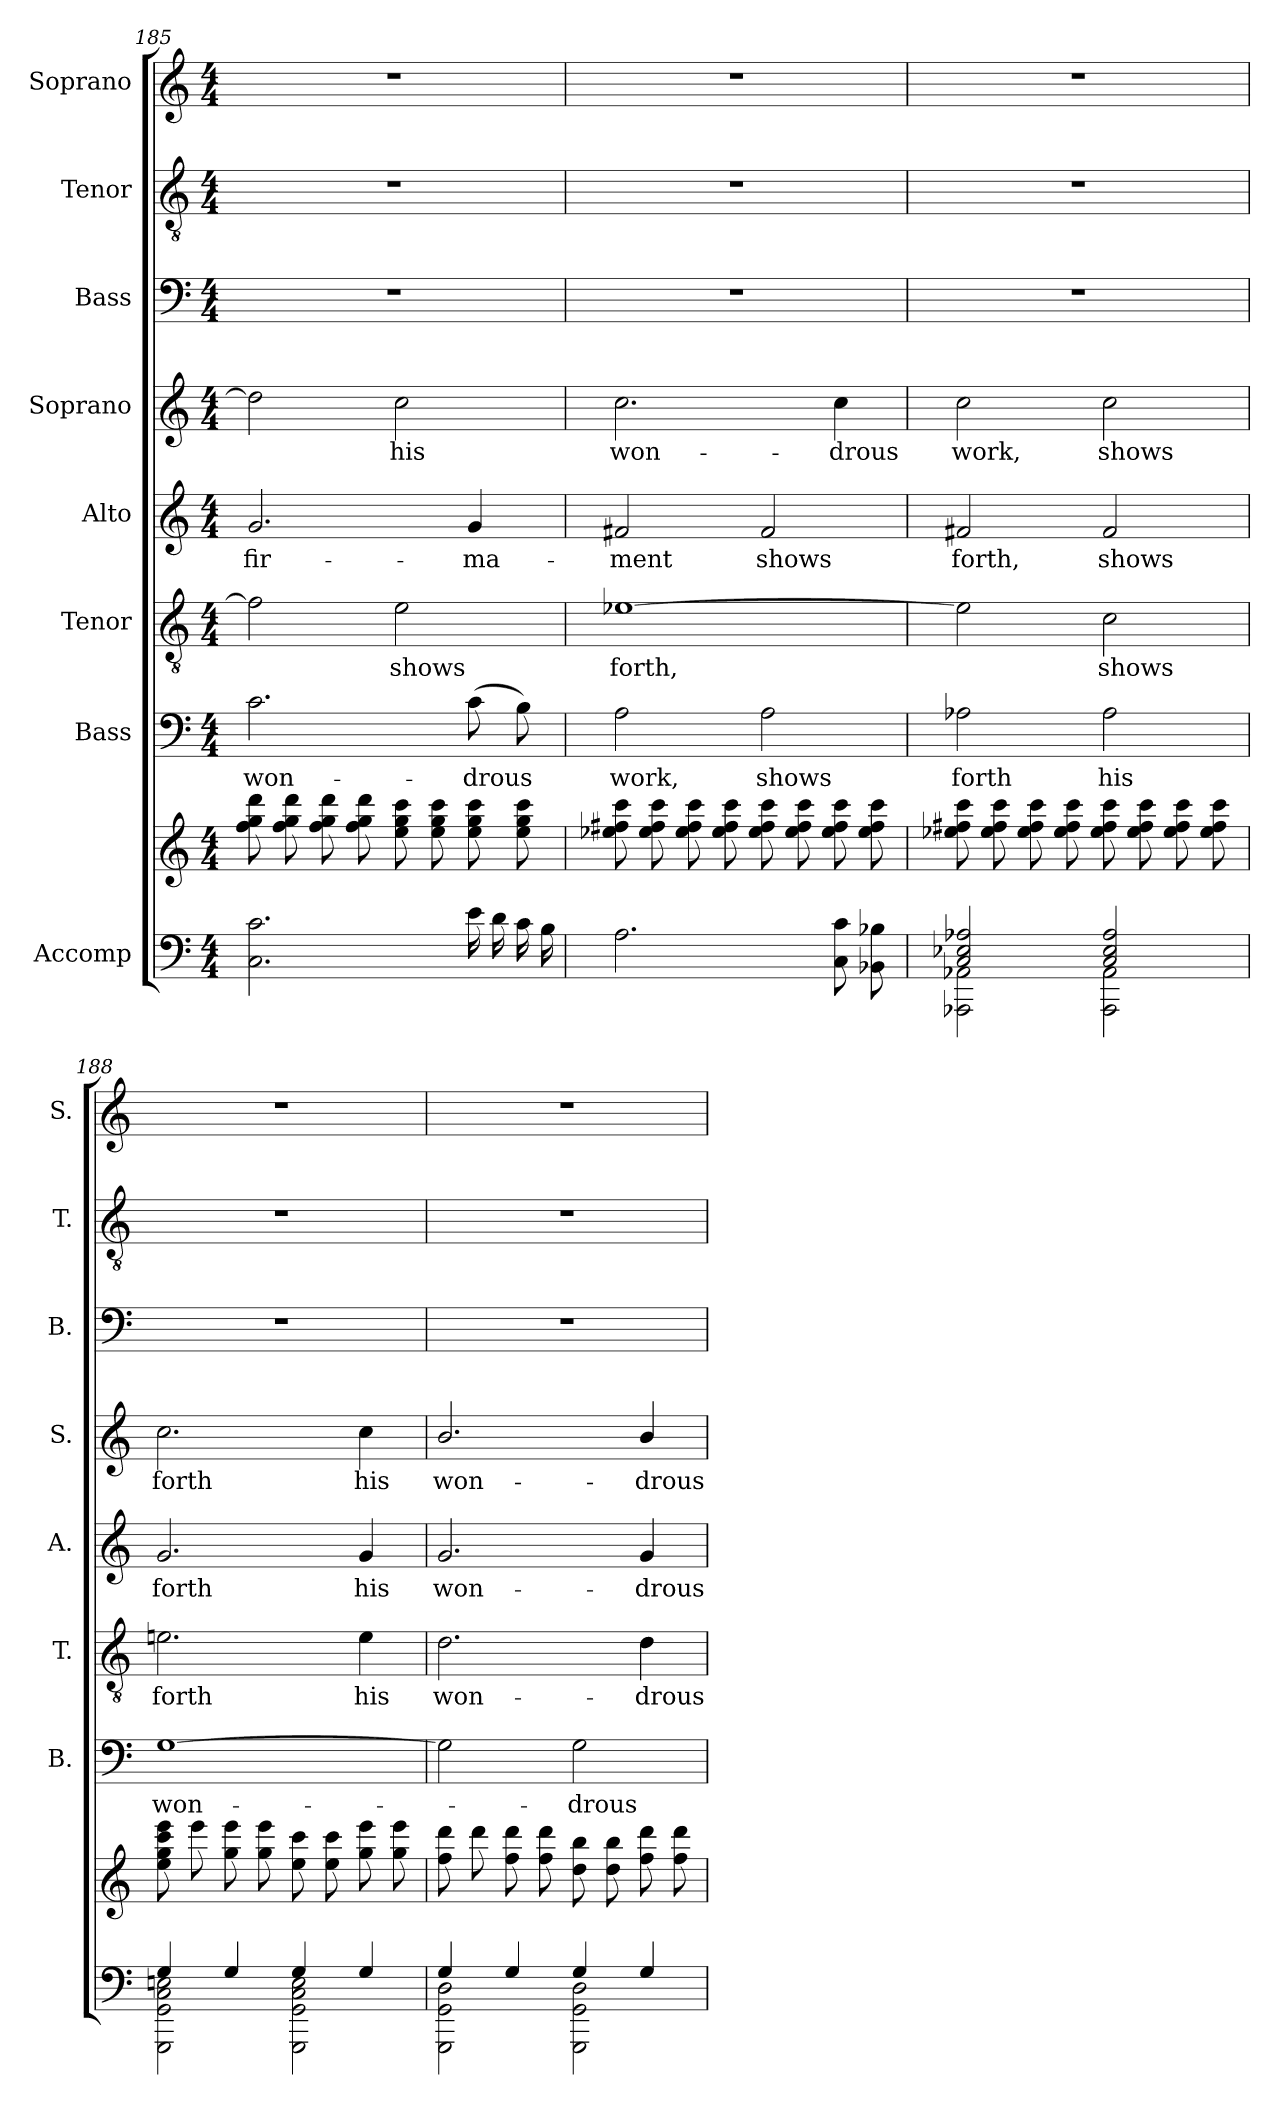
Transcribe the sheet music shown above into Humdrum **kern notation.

**kern	**kern	**kern	**text	**kern	**text	**kern	**text	**kern	**text	**kern	**kern	**kern
*part8	*part8	*part7	*part7	*part6	*part6	*part5	*part5	*part4	*part4	*part3	*part2	*part1
*staff9	*staff8	*staff7	*staff7	*staff6	*staff6	*staff5	*staff5	*staff4	*staff4	*staff3	*staff2	*staff1
*I"Accomp	*	*I"Bass	*	*I"Tenor	*	*I"Alto	*	*I"Soprano	*	*I"Bass	*I"Tenor	*I"Soprano
*	*	*I'B.	*	*I'T.	*	*I'A.	*	*I'S.	*	*I'B.	*I'T.	*I'S.
!!LO:LB:g=z
*clefF4	*clefG2	*clefF4	*	*clefGv2	*	*clefG2	*	*clefG2	*	*clefF4	*clefGv2	*clefG2
*	*	*	*	*ITrd7c12	*	*	*	*	*	*	*ITrd7c12	*
*k[]	*k[]	*k[]	*	*k[]	*	*k[]	*	*k[]	*	*k[]	*k[]	*k[]
*C:	*C:	*C:	*	*C:	*	*C:	*	*C:	*	*C:	*C:	*C:
*M4/4	*M4/4	*M4/4	*	*M4/4	*	*M4/4	*	*M4/4	*	*M4/4	*M4/4	*M4/4
=185	=185	=185	=185	=185	=185	=185	=185	=185	=185	=185	=185	=185
!	!	!	!LO:LY:b:color=#000000	!	!	!	!	!	!	!	!	!
!	!	!	!	!	!	!	!LO:LY:b:color=#000000	!	!	!	!	!
2.Ci\ 2.ci	8ffi\ 8ggi 8dddi	2.ci\	won-	2Fi\]	.	2.gi/	fir-	2ddi\]	.	1r	1r	1r
.	8ffi\ 8ggi 8dddi	.	.	.	.	.	.	.	.	.	.	.
.	8ffi\ 8ggi 8dddi	.	.	.	.	.	.	.	.	.	.	.
.	8ffi\ 8ggi 8dddi	.	.	.	.	.	.	.	.	.	.	.
!	!	!	!	!	!LO:LY:b:color=#000000	!	!	!	!	!	!	!
!	!	!	!	!	!	!	!	!	!LO:LY:b:color=#000000	!	!	!
.	8eei\ 8ggi 8ccci	.	.	2Ei\	shows	.	.	2cci\	his	.	.	.
.	8eei\ 8ggi 8ccci	.	.	.	.	.	.	.	.	.	.	.
!	!	!	!LO:LY:b:color=#000000	!	!	!	!	!	!	!	!	!
!	!	!	!	!	!	!	!LO:LY:b:color=#000000	!	!	!	!	!
16ei\	8eei\ 8ggi 8ccci	(8ci\	-drous	.	.	4gi/	-ma-	.	.	.	.	.
16di\	.	.	.	.	.	.	.	.	.	.	.	.
16ci\	8eei\ 8ggi 8ccci	8Bi\)	.	.	.	.	.	.	.	.	.	.
16Bi\	.	.	.	.	.	.	.	.	.	.	.	.
=186	=186	=186	=186	=186	=186	=186	=186	=186	=186	=186	=186	=186
!	!	!	!LO:LY:b:color=#000000	!	!	!	!	!	!	!	!	!
!	!	!	!	!	!LO:LY:b:color=#000000	!	!	!	!	!	!	!
!	!	!	!	!	!	!	!LO:LY:b:color=#000000	!	!	!	!	!
!	!	!	!	!	!	!	!	!	!LO:LY:b:color=#000000	!	!	!
2.Ai\	8ee-Xi\ 8ff#Xi 8ccci	2Ai\	work,	[1E-Xi	forth,	2f#Xi/	-ment	2.cci\	won-	1r	1r	1r
.	8ee-i\ 8ff#i 8ccci	.	.	.	.	.	.	.	.	.	.	.
.	8ee-i\ 8ff#i 8ccci	.	.	.	.	.	.	.	.	.	.	.
.	8ee-i\ 8ff#i 8ccci	.	.	.	.	.	.	.	.	.	.	.
!	!	!	!LO:LY:b:color=#000000	!	!	!	!	!	!	!	!	!
!	!	!	!	!	!	!	!LO:LY:b:color=#000000	!	!	!	!	!
.	8ee-i\ 8ff#i 8ccci	2Ai\	shows	.	.	2f#i/	shows	.	.	.	.	.
.	8ee-i\ 8ff#i 8ccci	.	.	.	.	.	.	.	.	.	.	.
!	!	!	!	!	!	!	!	!	!LO:LY:b:color=#000000	!	!	!
8Ci\ 8ci	8ee-i\ 8ff#i 8ccci	.	.	.	.	.	.	4cci\	-drous	.	.	.
8BB-Xi\ 8B-Xi	8ee-i\ 8ff#i 8ccci	.	.	.	.	.	.	.	.	.	.	.
=187	=187	=187	=187	=187	=187	=187	=187	=187	=187	=187	=187	=187
*^	*	*	*	*	*	*	*	*	*	*	*	*
!	!	!	!	!LO:LY:b:color=#000000	!	!	!	!	!	!	!	!	!
!	!	!	!	!	!	!	!	!LO:LY:b:color=#000000	!	!	!	!	!
!	!	!	!	!	!	!	!	!	!	!LO:LY:b:color=#000000	!	!	!
2Ci/ 2E-Xi 2A-Xi	2AAA-Xi\ 2AA-Xi	8ee-Xi\ 8ff#Xi 8ccci	2A-Xi\	forth	2E-i\]	.	2f#Xi/	forth,	2cci\	work,	1r	1r	1r
.	.	8ee-i\ 8ff#i 8ccci	.	.	.	.	.	.	.	.	.	.	.
.	.	8ee-i\ 8ff#i 8ccci	.	.	.	.	.	.	.	.	.	.	.
.	.	8ee-i\ 8ff#i 8ccci	.	.	.	.	.	.	.	.	.	.	.
!	!	!	!	!LO:LY:b:color=#000000	!	!	!	!	!	!	!	!	!
!	!	!	!	!	!	!LO:LY:b:color=#000000	!	!	!	!	!	!	!
!	!	!	!	!	!	!	!	!LO:LY:b:color=#000000	!	!	!	!	!
!	!	!	!	!	!	!	!	!	!	!LO:LY:b:color=#000000	!	!	!
2Ci/ 2E-i 2A-i	2AAA-i\ 2AA-i	8ee-i\ 8ff#i 8ccci	2A-i\	his	2Ci\	shows	2f#i/	shows	2cci\	shows	.	.	.
.	.	8ee-i\ 8ff#i 8ccci	.	.	.	.	.	.	.	.	.	.	.
.	.	8ee-i\ 8ff#i 8ccci	.	.	.	.	.	.	.	.	.	.	.
.	.	8ee-i\ 8ff#i 8ccci	.	.	.	.	.	.	.	.	.	.	.
=188	=188	=188	=188	=188	=188	=188	=188	=188	=188	=188	=188	=188	=188
!	!	!	!	!LO:LY:b:color=#000000	!	!	!	!	!	!	!	!	!
!	!	!	!	!	!	!LO:LY:b:color=#000000	!	!	!	!	!	!	!
!	!	!	!	!	!	!	!	!LO:LY:b:color=#000000	!	!	!	!	!
!	!	!	!	!	!	!	!	!	!	!LO:LY:b:color=#000000	!	!	!
4Gi/	2GGGi\ 2GGi 2Ci 2Eni	8eei\ 8ggi 8ccci 8eeei	[1Gi	won-	2.Eni\	forth	2.gi/	forth	2.cci\	forth	1r	1r	1r
.	.	8eeei\	.	.	.	.	.	.	.	.	.	.	.
4Gi/	.	8ggi\ 8eeei	.	.	.	.	.	.	.	.	.	.	.
.	.	8ggi\ 8eeei	.	.	.	.	.	.	.	.	.	.	.
4Gi/	2GGGi\ 2GGi 2Ci 2Ei	8eei\ 8ccci	.	.	.	.	.	.	.	.	.	.	.
.	.	8eei\ 8ccci	.	.	.	.	.	.	.	.	.	.	.
!	!	!	!	!	!	!LO:LY:b:color=#000000	!	!	!	!	!	!	!
!	!	!	!	!	!	!	!	!LO:LY:b:color=#000000	!	!	!	!	!
!	!	!	!	!	!	!	!	!	!	!LO:LY:b:color=#000000	!	!	!
4Gi/	.	8ggi\ 8eeei	.	.	4Ei\	his	4gi/	his	4cci\	his	.	.	.
.	.	8ggi\ 8eeei	.	.	.	.	.	.	.	.	.	.	.
=189	=189	=189	=189	=189	=189	=189	=189	=189	=189	=189	=189	=189	=189
!	!	!	!	!	!	!LO:LY:b:color=#000000	!	!	!	!	!	!	!
!	!	!	!	!	!	!	!	!LO:LY:b:color=#000000	!	!	!	!	!
!	!	!	!	!	!	!	!	!	!	!LO:LY:b:color=#000000	!	!	!
4Gi/	2GGGi\ 2GGi 2Di	8ffi\ 8dddi	2Gi\]	.	2.Di\	won-	2.gi/	won-	2.bi/	won-	1r	1r	1r
.	.	8dddi\	.	.	.	.	.	.	.	.	.	.	.
4Gi/	.	8ffi\ 8dddi	.	.	.	.	.	.	.	.	.	.	.
.	.	8ffi\ 8dddi	.	.	.	.	.	.	.	.	.	.	.
!	!	!	!	!LO:LY:b:color=#000000	!	!	!	!	!	!	!	!	!
4Gi/	2GGGi\ 2GGi 2Di	8ddi\ 8bbi	2Gi\	-drous	.	.	.	.	.	.	.	.	.
.	.	8ddi\ 8bbi	.	.	.	.	.	.	.	.	.	.	.
!	!	!	!	!	!	!LO:LY:b:color=#000000	!	!	!	!	!	!	!
!	!	!	!	!	!	!	!	!LO:LY:b:color=#000000	!	!	!	!	!
!	!	!	!	!	!	!	!	!	!	!LO:LY:b:color=#000000	!	!	!
4Gi/	.	8ffi\ 8dddi	.	.	4Di\	-drous	4gi/	-drous	4bi/	-drous	.	.	.
.	.	8ffi\ 8dddi	.	.	.	.	.	.	.	.	.	.	.
*v	*v	*	*	*	*	*	*	*	*	*	*	*	*
=	=	=	=	=	=	=	=	=	=	=	=	=
*-	*-	*-	*-	*-	*-	*-	*-	*-	*-	*-	*-	*-
